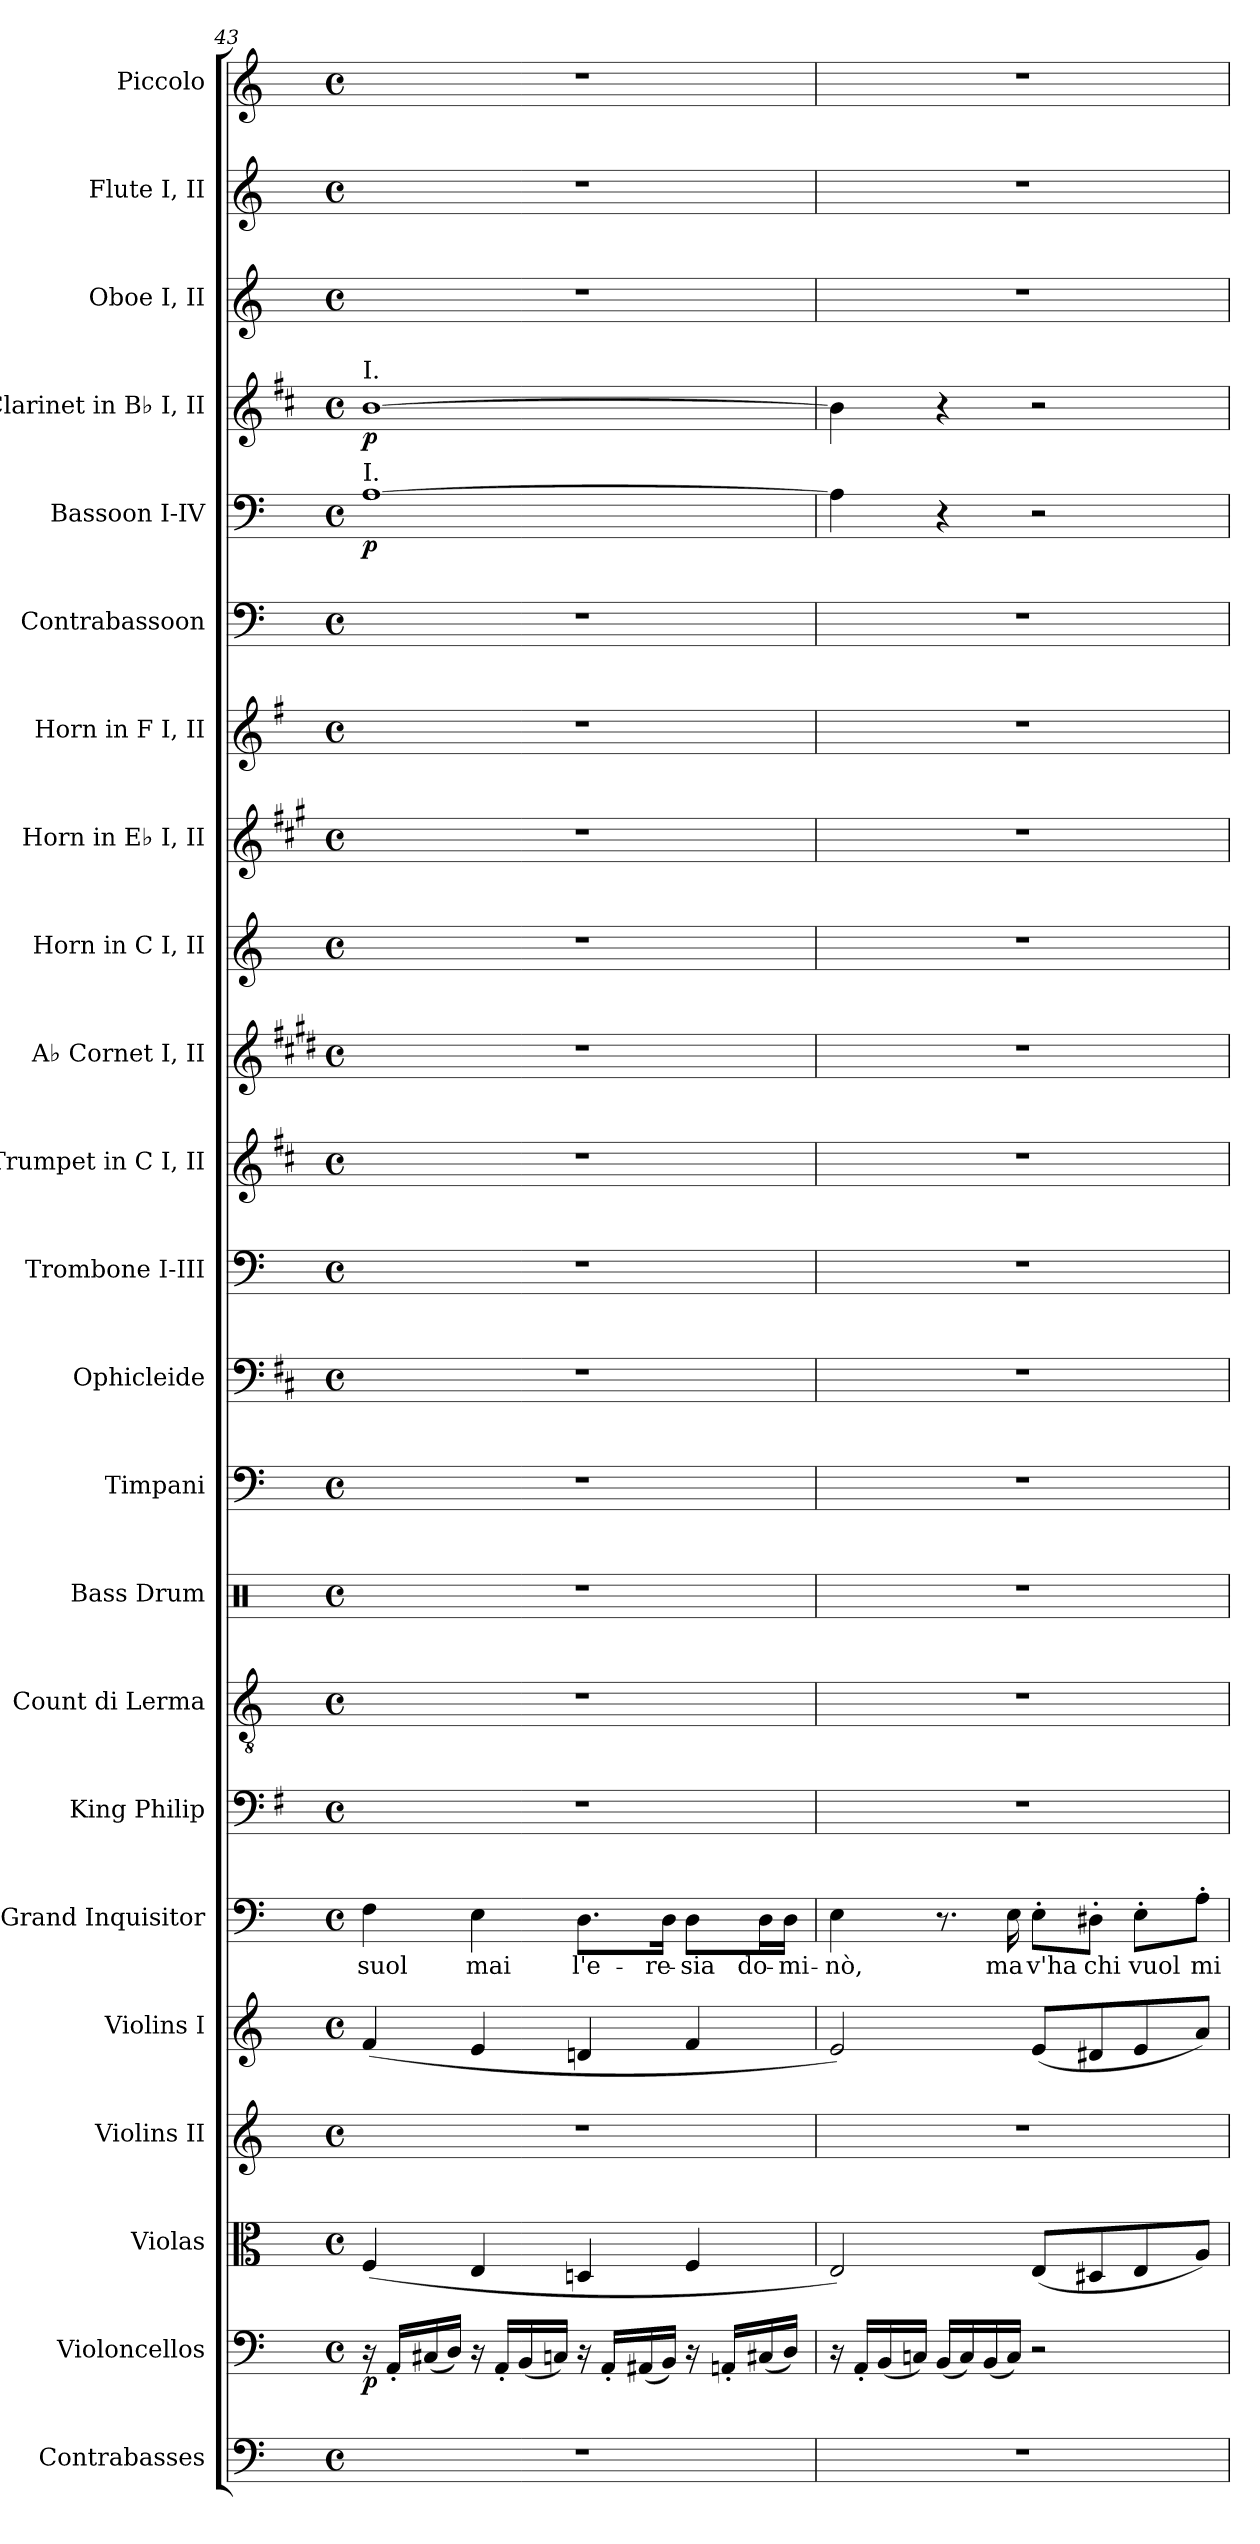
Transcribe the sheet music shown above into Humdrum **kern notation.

**kern	**kern	**dynam	**kern	**kern	**kern	**kern	**text	**kern	**kern	**kern	**kern	**kern	**kern	**kern	**kern	**kern	**kern	**kern	**kern	**kern	**dynam	**kern	**dynam	**kern	**kern	**kern
*part23	*part22	*part22	*part21	*part20	*part19	*part18	*part18	*part17	*part16	*part15	*part14	*part13	*part12	*part11	*part10	*part9	*part8	*part7	*part6	*part5	*part5	*part4	*part4	*part3	*part2	*part1
*staff23	*staff22	*staff22	*staff21	*staff20	*staff19	*staff18	*staff18	*staff17	*staff16	*staff15	*staff14	*staff13	*staff12	*staff11	*staff10	*staff9	*staff8	*staff7	*staff6	*staff5	*staff5	*staff4	*staff4	*staff3	*staff2	*staff1
*I"Contrabasses	*I"Violoncellos	*	*I"Violas	*I"Violins II	*I"Violins I	*I"Grand Inquisitor	*	*I"King Philip	*I"Count di Lerma	*I"Bass Drum	*I"Timpani	*I"Ophicleide	*I"Trombone I-III	*I"Trumpet in C I, II	*I"A♭ Cornet I, II	*I"Horn in C I, II	*I"Horn in E♭ I, II	*I"Horn in F I, II	*I"Contrabassoon	*I"Bassoon I-IV	*	*I"Clarinet in B♭ I, II	*	*I"Oboe I, II	*I"Flute I, II	*I"Piccolo
*I'Cb.	*I'Vc.	*	*I'Vla.	*I'Vln. II	*I'Vln. I	*I'G.I.	*	*I'K.P.	*I'di L.	*I'BD	*I'Timp.	*I'Oph.	*I'Tbn. I-III	*	*I'A ♭ Cnt. I, II	*	*	*	*I'Cbsn.	*I'Bsn. I-IV	*	*	*	*I'Ob. I, II	*I'Fl. I, II	*I'Picc.
!!LO:PB:g=z
*clefF4	*clefF4	*	*clefC3	*clefG2	*clefG2	*clefF4	*	*clefF4	*clefGv2	*clefX	*clefF4	*clefF4	*clefF4	*clefG2	*clefG2	*clefG2	*clefG2	*clefG2	*clefF4	*clefF4	*	*clefG2	*	*clefG2	*clefG2	*clefG2
*ITrd7c12	*	*	*	*	*	*	*	*ITrd4c7	*	*	*	*ITrd1c2	*	*ITrd1c2	*ITrd2c4	*ITrd7c12	*ITrd5c9	*ITrd4c7	*ITrd7c12	*	*	*ITrd1c2	*	*	*	*ITrd-7c-12
*k[]	*k[]	*	*k[]	*k[]	*k[]	*k[]	*	*k[]	*k[]	*k[]	*k[]	*k[]	*k[]	*k[]	*k[]	*k[]	*k[]	*k[]	*k[]	*k[]	*	*k[]	*	*k[]	*k[]	*k[]
*M4/4	*M4/4	*	*M4/4	*M4/4	*M4/4	*M4/4	*	*M4/4	*M4/4	*M4/4	*M4/4	*M4/4	*M4/4	*M4/4	*M4/4	*M4/4	*M4/4	*M4/4	*M4/4	*M4/4	*	*M4/4	*	*M4/4	*M4/4	*M4/4
*met(c)	*met(c)	*	*met(c)	*met(c)	*met(c)	*met(c)	*	*met(c)	*met(c)	*met(c)	*met(c)	*met(c)	*met(c)	*met(c)	*met(c)	*met(c)	*met(c)	*met(c)	*met(c)	*met(c)	*	*met(c)	*	*met(c)	*met(c)	*met(c)
=43	=43	=43	=43	=43	=43	=43	=43	=43	=43	=43	=43	=43	=43	=43	=43	=43	=43	=43	=43	=43	=43	=43	=43	=43	=43	=43
!	!	!	!	!	!	!	!	!	!	!	!	!	!	!	!	!	!	!	!	!	!	!LO:TX:a:t=I.	!	!	!	!
!	!	!	!	!	!	!	!	!	!	!	!	!	!	!	!	!	!	!	!	!LO:TX:a:t=I.	!	!	!	!	!	!
!	!	!LO:DY:b	!	!	!	!	!LO:LY:b	!	!	!	!	!	!	!	!	!	!	!	!	!	!LO:DY:b	!	!LO:DY:b	!	!	!
1r	16r	p	(<4F/	1r	(<4f/	4F\	suol	1r	1r	1r	1r	1r	1r	1r	1r	1r	1r	1r	1r	[1A	p	[1a	p	1r	1r	1r
.	16AA'/LL	.	.	.	.	.	.	.	.	.	.	.	.	.	.	.	.	.	.	.	.	.	.	.	.	.
.	(<16C#X/	.	.	.	.	.	.	.	.	.	.	.	.	.	.	.	.	.	.	.	.	.	.	.	.	.
.	16D/JJ)	.	.	.	.	.	.	.	.	.	.	.	.	.	.	.	.	.	.	.	.	.	.	.	.	.
!	!	!	!	!	!	!	!LO:LY:b	!	!	!	!	!	!	!	!	!	!	!	!	!	!	!	!	!	!	!
.	16r	.	4E/	.	4e/	4E\	mai	.	.	.	.	.	.	.	.	.	.	.	.	.	.	.	.	.	.	.
.	16AA'/LL	.	.	.	.	.	.	.	.	.	.	.	.	.	.	.	.	.	.	.	.	.	.	.	.	.
.	(<16BB/	.	.	.	.	.	.	.	.	.	.	.	.	.	.	.	.	.	.	.	.	.	.	.	.	.
.	16Cn/JJ)	.	.	.	.	.	.	.	.	.	.	.	.	.	.	.	.	.	.	.	.	.	.	.	.	.
!	!	!	!	!	!	!	!LO:LY:b	!	!	!	!	!	!	!	!	!	!	!	!	!	!	!	!	!	!	!
.	16r	.	4Dni/	.	4dni/	8.D\L	l'e-	.	.	.	.	.	.	.	.	.	.	.	.	.	.	.	.	.	.	.
.	16AA'/LL	.	.	.	.	.	.	.	.	.	.	.	.	.	.	.	.	.	.	.	.	.	.	.	.	.
.	(<16AA#X/	.	.	.	.	.	.	.	.	.	.	.	.	.	.	.	.	.	.	.	.	.	.	.	.	.
!	!	!	!	!	!	!	!LO:LY:b	!	!	!	!	!	!	!	!	!	!	!	!	!	!	!	!	!	!	!
.	16BB/JJ)	.	.	.	.	16D\Jk	-re-	.	.	.	.	.	.	.	.	.	.	.	.	.	.	.	.	.	.	.
!	!	!	!	!	!	!	!LO:LY:b	!	!	!	!	!	!	!	!	!	!	!	!	!	!	!	!	!	!	!
.	16r	.	4F/	.	4f/	8D\L	-sia	.	.	.	.	.	.	.	.	.	.	.	.	.	.	.	.	.	.	.
.	16AAn'/LL	.	.	.	.	.	.	.	.	.	.	.	.	.	.	.	.	.	.	.	.	.	.	.	.	.
!	!	!	!	!	!	!	!LO:LY:b	!	!	!	!	!	!	!	!	!	!	!	!	!	!	!	!	!	!	!
.	(<16C#X/	.	.	.	.	16D\L	do-	.	.	.	.	.	.	.	.	.	.	.	.	.	.	.	.	.	.	.
!	!	!	!	!	!	!	!LO:LY:b	!	!	!	!	!	!	!	!	!	!	!	!	!	!	!	!	!	!	!
.	16D/JJ)	.	.	.	.	16D\JJ	-mi-	.	.	.	.	.	.	.	.	.	.	.	.	.	.	.	.	.	.	.
=44	=44	=44	=44	=44	=44	=44	=44	=44	=44	=44	=44	=44	=44	=44	=44	=44	=44	=44	=44	=44	=44	=44	=44	=44	=44	=44
*	*	*	*	*	*	*	*	*	*	*	*	*	*	*	*	*	*	*	*	*	*	*	*	*	*	*MM90
!	!	!	!	!	!	!	!LO:LY:b	!	!	!	!	!	!	!	!	!	!	!	!	!	!	!	!	!	!	!
1r	16r	.	2E/)	1r	2e/)	4E\	-nò,	1r	1r	1r	1r	1r	1r	1r	1r	1r	1r	1r	1r	4A\]	.	4a\]	.	1r	1r	1r
.	16AA'/LL	.	.	.	.	.	.	.	.	.	.	.	.	.	.	.	.	.	.	.	.	.	.	.	.	.
.	(<16BB/	.	.	.	.	.	.	.	.	.	.	.	.	.	.	.	.	.	.	.	.	.	.	.	.	.
.	16Cni/JJ)	.	.	.	.	.	.	.	.	.	.	.	.	.	.	.	.	.	.	.	.	.	.	.	.	.
.	(<16BB/LL	.	.	.	.	8.r	.	.	.	.	.	.	.	.	.	.	.	.	.	4r	.	4r	.	.	.	.
.	16C/)	.	.	.	.	.	.	.	.	.	.	.	.	.	.	.	.	.	.	.	.	.	.	.	.	.
.	(<16BB/	.	.	.	.	.	.	.	.	.	.	.	.	.	.	.	.	.	.	.	.	.	.	.	.	.
!	!	!	!	!	!	!	!LO:LY:b	!	!	!	!	!	!	!	!	!	!	!	!	!	!	!	!	!	!	!
.	16C/JJ)	.	.	.	.	16E\	ma	.	.	.	.	.	.	.	.	.	.	.	.	.	.	.	.	.	.	.
!	!	!	!	!	!	!	!LO:LY:b	!	!	!	!	!	!	!	!	!	!	!	!	!	!	!	!	!	!	!
.	2r	.	(<8E/L	.	(<8e/L	8E'\L	v'ha	.	.	.	.	.	.	.	.	.	.	.	.	2r	.	2r	.	.	.	.
!	!	!	!	!	!	!	!LO:LY:b	!	!	!	!	!	!	!	!	!	!	!	!	!	!	!	!	!	!	!
.	.	.	8D#X/	.	8d#X/	8D#X'\J	chi	.	.	.	.	.	.	.	.	.	.	.	.	.	.	.	.	.	.	.
!	!	!	!	!	!	!	!LO:LY:b	!	!	!	!	!	!	!	!	!	!	!	!	!	!	!	!	!	!	!
.	.	.	8E/	.	8e/	8E'\L	vuol	.	.	.	.	.	.	.	.	.	.	.	.	.	.	.	.	.	.	.
!	!	!	!	!	!	!	!LO:LY:b	!	!	!	!	!	!	!	!	!	!	!	!	!	!	!	!	!	!	!
.	.	.	8A/J)	.	8a/J)	8A'\J	mi-	.	.	.	.	.	.	.	.	.	.	.	.	.	.	.	.	.	.	.
=	=	=	=	=	=	=	=	=	=	=	=	=	=	=	=	=	=	=	=	=	=	=	=	=	=	=
*-	*-	*-	*-	*-	*-	*-	*-	*-	*-	*-	*-	*-	*-	*-	*-	*-	*-	*-	*-	*-	*-	*-	*-	*-	*-	*-
